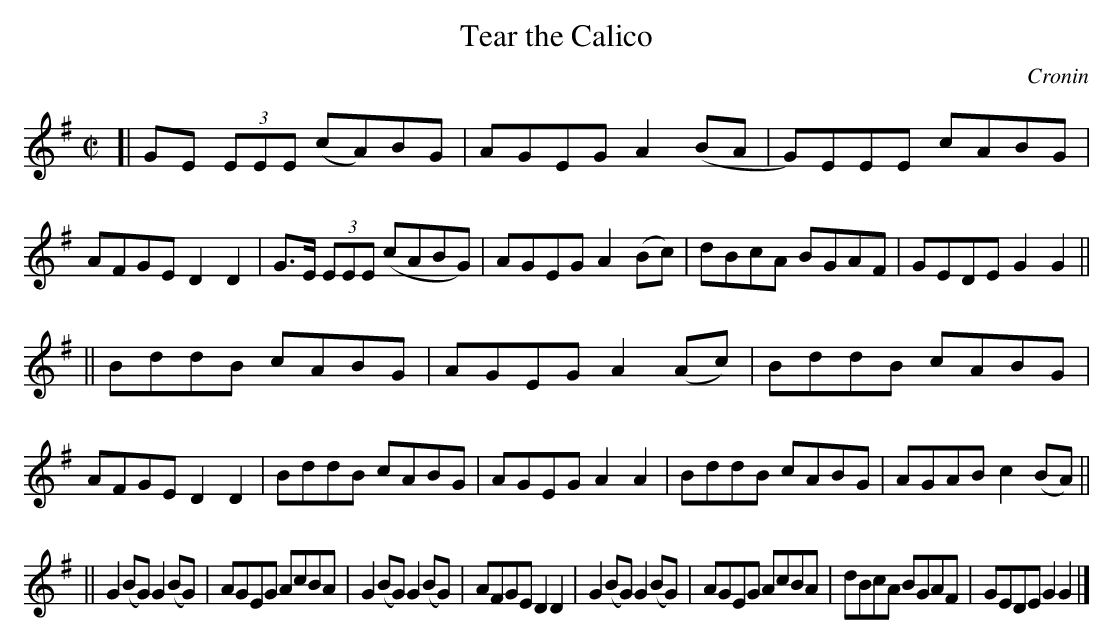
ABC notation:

X:1
T: Tear the Calico
O: Cronin
M: C|
L: 1/8
K: G
[|\
GE (3EEE (cA)BG | AGEG A2(BA | G)EEE cABG | AFGE D2D2 |\
G>E (3EEE (cABG) | AGEG A2(Bc) | dBcA BGAF | GEDE G2G2 ||
||\
BddB cABG | AGEG A2(Ac) | BddB cABG | AFGE D2D2 |\
BddB cABG | AGEG A2A2 | BddB cABG | AGAB c2(BA) ||
||\
G2(BG) G2(BG) | AGEG AcBA | G2(BG) G2(BG) | AFGE D2D2 |\
G2(BG) G2(BG) | AGEG AcBA | dBcA BGAF | GEDE G2G2 |]
